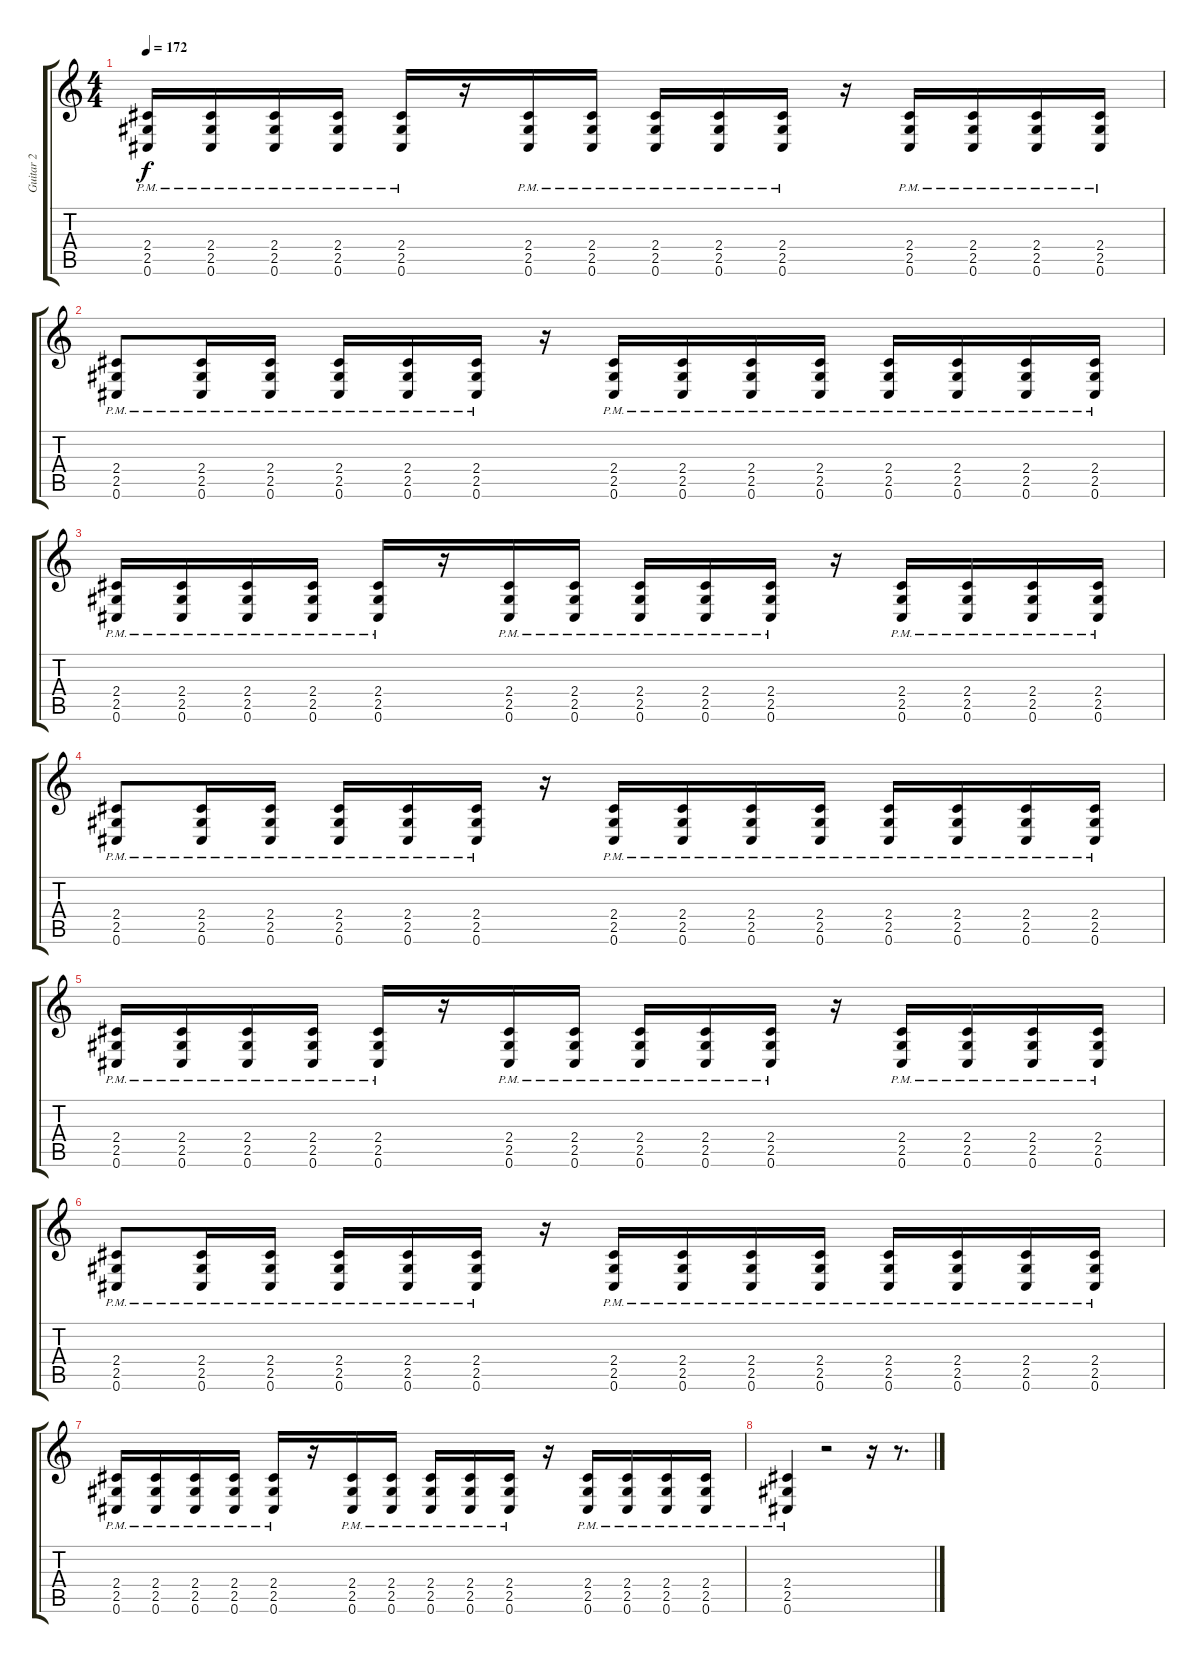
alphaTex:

\track ("Guitar 2" "Guitar 2") {instrument distortionguitar}
\staff {score tabs}
\tuning (Db4 Ab3 E3 B2 Gb2 Db2) {hide}
\ts (4 4)
\tempo 172
\clef g2
\ks c
(2.4{pm} 2.5{pm} 0.6{pm}).16{dy f} (2.4{pm} 2.5{pm} 0.6{pm}).16 (2.4{pm} 2.5{pm} 0.6{pm}).16 (2.4{pm} 2.5{pm} 0.6{pm}).16 (2.4{pm} 2.5{pm} 0.6{pm}).16 r.16 (2.4{pm} 2.5{pm} 0.6{pm}).16 (2.4{pm} 2.5{pm} 0.6{pm}).16 (2.4{pm} 2.5{pm} 0.6{pm}).16 (2.4{pm} 2.5{pm} 0.6{pm}).16 (2.4{pm} 2.5{pm} 0.6{pm}).16 r.16 (2.4{pm} 2.5{pm} 0.6{pm}).16 (2.4{pm} 2.5{pm} 0.6{pm}).16 (2.4{pm} 2.5{pm} 0.6{pm}).16 (2.4{pm} 2.5{pm} 0.6{pm}).16 |
(2.4{pm} 2.5{pm} 0.6{pm}).8 (2.4{pm} 2.5{pm} 0.6{pm}).16 (2.4{pm} 2.5{pm} 0.6{pm}).16 (2.4{pm} 2.5{pm} 0.6{pm}).16 (2.4{pm} 2.5{pm} 0.6{pm}).16 (2.4{pm} 2.5{pm} 0.6{pm}).16 r.16 (2.4{pm} 2.5{pm} 0.6{pm}).16 (2.4{pm} 2.5{pm} 0.6{pm}).16 (2.4{pm} 2.5{pm} 0.6{pm}).16 (2.4{pm} 2.5{pm} 0.6{pm}).16 (2.4{pm} 2.5{pm} 0.6{pm}).16 (2.4{pm} 2.5{pm} 0.6{pm}).16 (2.4{pm} 2.5{pm} 0.6{pm}).16 (2.4{pm} 2.5{pm} 0.6{pm}).16 |
(2.4{pm} 2.5{pm} 0.6{pm}).16 (2.4{pm} 2.5{pm} 0.6{pm}).16 (2.4{pm} 2.5{pm} 0.6{pm}).16 (2.4{pm} 2.5{pm} 0.6{pm}).16 (2.4{pm} 2.5{pm} 0.6{pm}).16 r.16 (2.4{pm} 2.5{pm} 0.6{pm}).16 (2.4{pm} 2.5{pm} 0.6{pm}).16 (2.4{pm} 2.5{pm} 0.6{pm}).16 (2.4{pm} 2.5{pm} 0.6{pm}).16 (2.4{pm} 2.5{pm} 0.6{pm}).16 r.16 (2.4{pm} 2.5{pm} 0.6{pm}).16 (2.4{pm} 2.5{pm} 0.6{pm}).16 (2.4{pm} 2.5{pm} 0.6{pm}).16 (2.4{pm} 2.5{pm} 0.6{pm}).16 |
(2.4{pm} 2.5{pm} 0.6{pm}).8 (2.4{pm} 2.5{pm} 0.6{pm}).16 (2.4{pm} 2.5{pm} 0.6{pm}).16 (2.4{pm} 2.5{pm} 0.6{pm}).16 (2.4{pm} 2.5{pm} 0.6{pm}).16 (2.4{pm} 2.5{pm} 0.6{pm}).16 r.16 (2.4{pm} 2.5{pm} 0.6{pm}).16 (2.4{pm} 2.5{pm} 0.6{pm}).16 (2.4{pm} 2.5{pm} 0.6{pm}).16 (2.4{pm} 2.5{pm} 0.6{pm}).16 (2.4{pm} 2.5{pm} 0.6{pm}).16 (2.4{pm} 2.5{pm} 0.6{pm}).16 (2.4{pm} 2.5{pm} 0.6{pm}).16 (2.4{pm} 2.5{pm} 0.6{pm}).16 |
(2.4{pm} 2.5{pm} 0.6{pm}).16 (2.4{pm} 2.5{pm} 0.6{pm}).16 (2.4{pm} 2.5{pm} 0.6{pm}).16 (2.4{pm} 2.5{pm} 0.6{pm}).16 (2.4{pm} 2.5{pm} 0.6{pm}).16 r.16 (2.4{pm} 2.5{pm} 0.6{pm}).16 (2.4{pm} 2.5{pm} 0.6{pm}).16 (2.4{pm} 2.5{pm} 0.6{pm}).16 (2.4{pm} 2.5{pm} 0.6{pm}).16 (2.4{pm} 2.5{pm} 0.6{pm}).16 r.16 (2.4{pm} 2.5{pm} 0.6{pm}).16 (2.4{pm} 2.5{pm} 0.6{pm}).16 (2.4{pm} 2.5{pm} 0.6{pm}).16 (2.4{pm} 2.5{pm} 0.6{pm}).16 |
(2.4{pm} 2.5{pm} 0.6{pm}).8 (2.4{pm} 2.5{pm} 0.6{pm}).16 (2.4{pm} 2.5{pm} 0.6{pm}).16 (2.4{pm} 2.5{pm} 0.6{pm}).16 (2.4{pm} 2.5{pm} 0.6{pm}).16 (2.4{pm} 2.5{pm} 0.6{pm}).16 r.16 (2.4{pm} 2.5{pm} 0.6{pm}).16 (2.4{pm} 2.5{pm} 0.6{pm}).16 (2.4{pm} 2.5{pm} 0.6{pm}).16 (2.4{pm} 2.5{pm} 0.6{pm}).16 (2.4{pm} 2.5{pm} 0.6{pm}).16 (2.4{pm} 2.5{pm} 0.6{pm}).16 (2.4{pm} 2.5{pm} 0.6{pm}).16 (2.4{pm} 2.5{pm} 0.6{pm}).16 |
(2.4{pm} 2.5{pm} 0.6{pm}).16 (2.4{pm} 2.5{pm} 0.6{pm}).16 (2.4{pm} 2.5{pm} 0.6{pm}).16 (2.4{pm} 2.5{pm} 0.6{pm}).16 (2.4{pm} 2.5{pm} 0.6{pm}).16 r.16 (2.4{pm} 2.5{pm} 0.6{pm}).16 (2.4{pm} 2.5{pm} 0.6{pm}).16 (2.4{pm} 2.5{pm} 0.6{pm}).16 (2.4{pm} 2.5{pm} 0.6{pm}).16 (2.4{pm} 2.5{pm} 0.6{pm}).16 r.16 (2.4{pm} 2.5{pm} 0.6{pm}).16 (2.4{pm} 2.5{pm} 0.6{pm}).16 (2.4{pm} 2.5{pm} 0.6{pm}).16 (2.4{pm} 2.5{pm} 0.6{pm}).16 |
(2.4{pm} 2.5{pm} 0.6{pm}).4 r.2 r.16 r.8{d}
